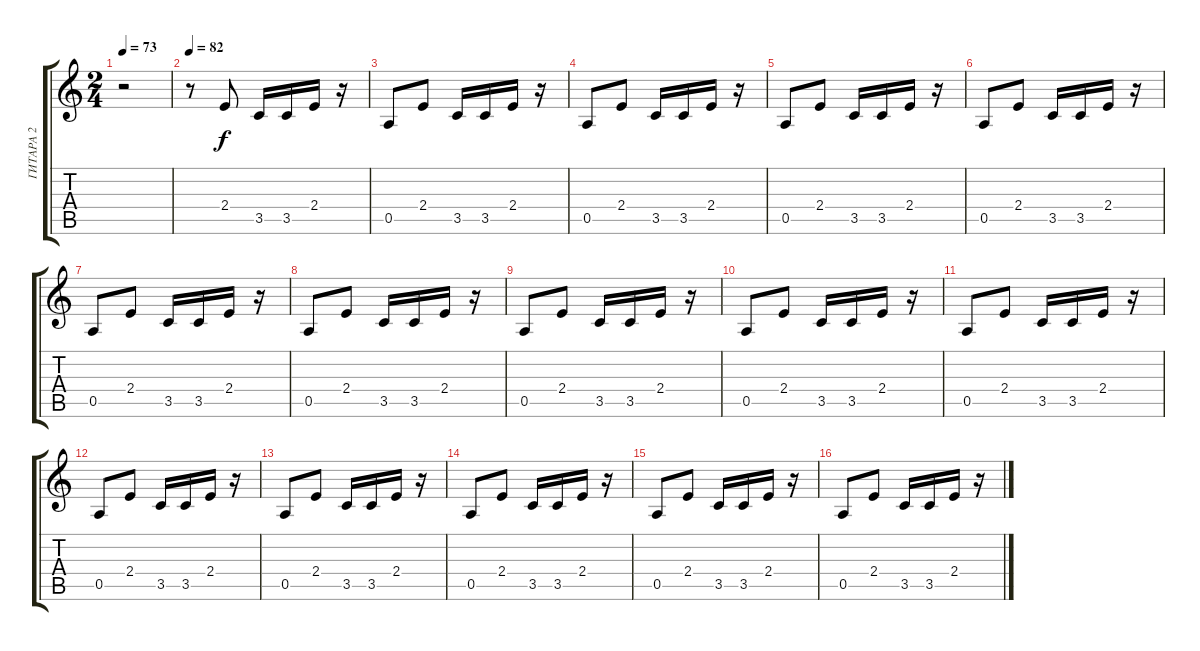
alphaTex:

\track ("ГИТАРА 2" "ГИТАРА 2") {instrument electricguitarmuted}
\staff {score tabs}
\tuning (E4 B3 G3 D3 A2 E2) {hide}
\ts (2 4)
\tempo 73
\clef g2
\ks c
r.2{dy f} |
\tempo 82
r.8 2.4.8 3.5.16 3.5.16 2.4.16 r.16 |
0.5.8 2.4.8 3.5.16 3.5.16 2.4.16 r.16 |
0.5.8 2.4.8 3.5.16 3.5.16 2.4.16 r.16 |
0.5.8 2.4.8 3.5.16 3.5.16 2.4.16 r.16 |
0.5.8 2.4.8 3.5.16 3.5.16 2.4.16 r.16 |
0.5.8 2.4.8 3.5.16 3.5.16 2.4.16 r.16 |
0.5.8 2.4.8 3.5.16 3.5.16 2.4.16 r.16 |
0.5.8 2.4.8 3.5.16 3.5.16 2.4.16 r.16 |
0.5.8 2.4.8 3.5.16 3.5.16 2.4.16 r.16 |
0.5.8 2.4.8 3.5.16 3.5.16 2.4.16 r.16 |
0.5.8 2.4.8 3.5.16 3.5.16 2.4.16 r.16 |
0.5.8 2.4.8 3.5.16 3.5.16 2.4.16 r.16 |
0.5.8 2.4.8 3.5.16 3.5.16 2.4.16 r.16 |
0.5.8 2.4.8 3.5.16 3.5.16 2.4.16 r.16 |
0.5.8 2.4.8 3.5.16 3.5.16 2.4.16 r.16
